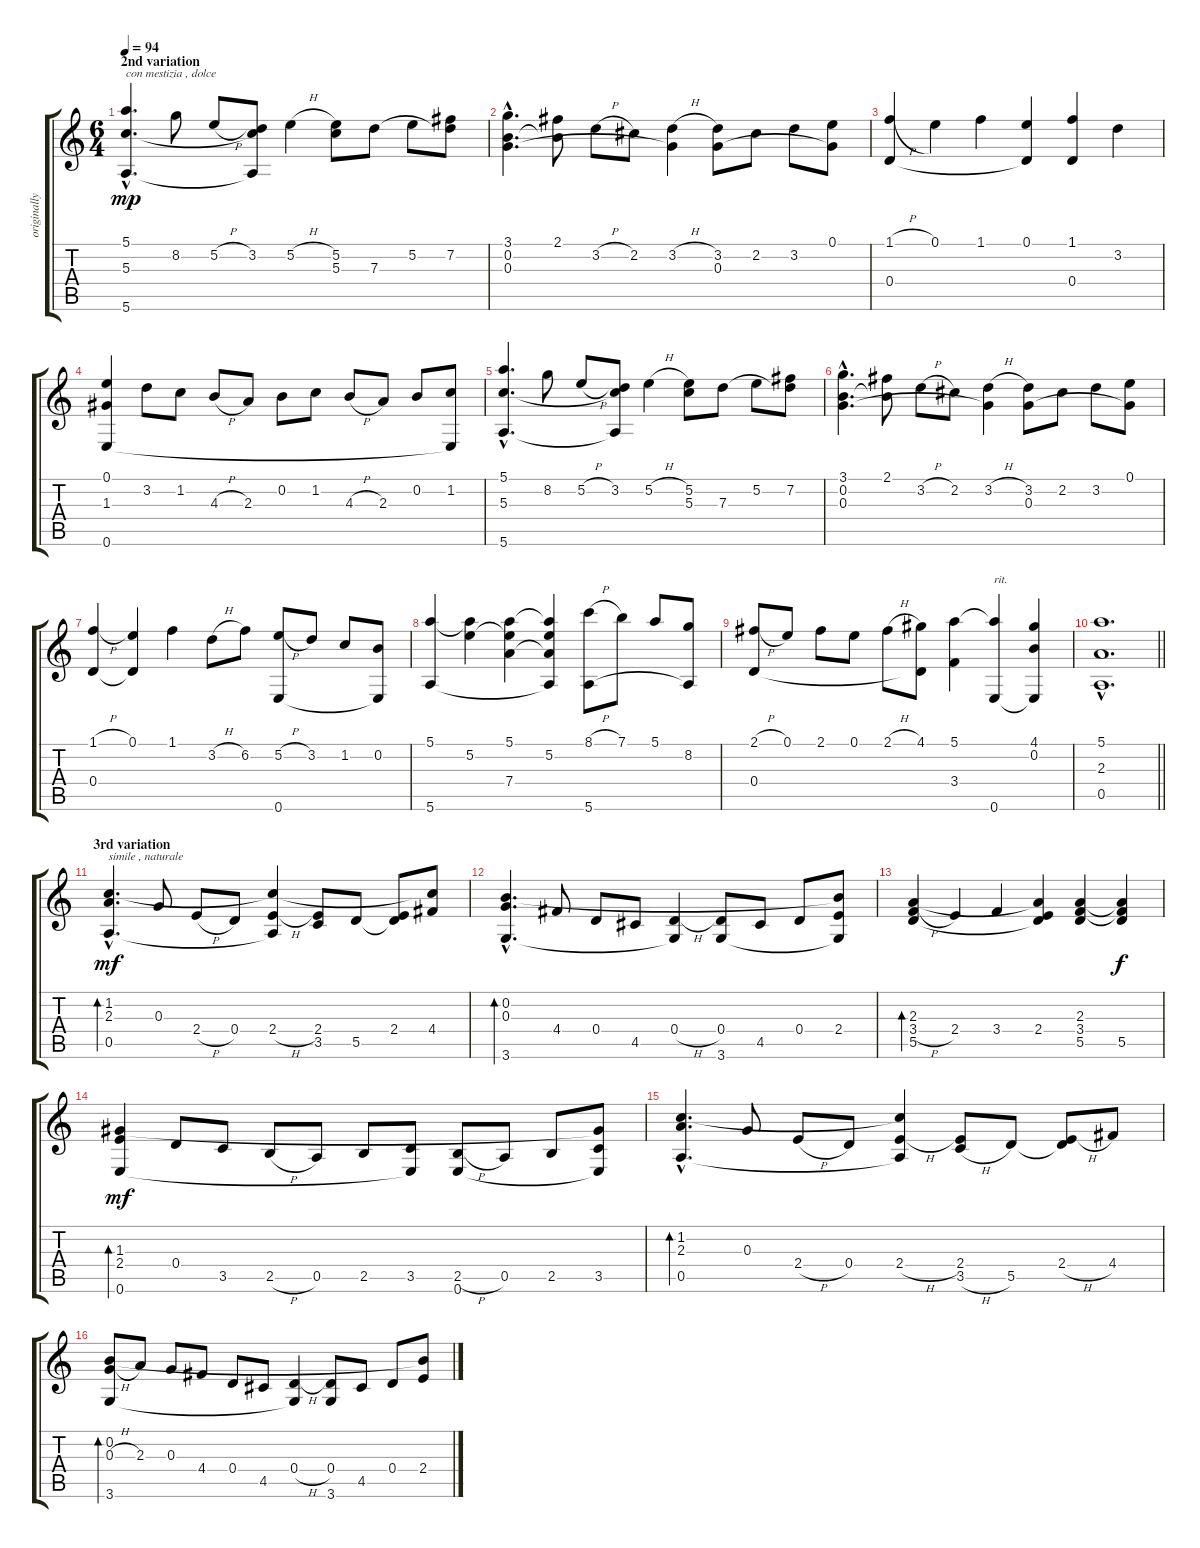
\track ("originally for vihuela" "originally") {instrument acousticguitarnylon}
\staff {score tabs}
\tuning (E4 B3 G3 D3 A2 E2) {hide}
\ts (6 4)
\section ("" "2nd variation")
\tempo 94
\clef g2
\ks c
(5.1{hac} 5.3{hac} 5.6{hac}).4{d txt "con mestizia , dolce" dy mp} 8.2.8 5.2{h}.8 (3.2 5.3{t} 5.6{t}).8 5.2{h}.4 (5.2 5.3).8 7.3.8 5.2.8 (7.2 7.3{t}).8 |
(3.1{hac} 0.2{hac} 0.3{hac}).4{d} (2.1 0.2{t}).8 3.2{h}.8 2.2.8 (3.2{h} 0.3{t}).4 (3.2 0.3).8 2.2.8 3.2.8 (0.1 0.3{t}).8 |
(1.1{h} 0.4).4 0.1.4 1.1.4 (0.1 0.4{t}).4 (1.1 0.4).4 3.2.4 |
(0.1 1.3 0.6).4 3.2.8 1.2.8 4.3{h}.8 2.3.8 0.2.8 1.2.8 4.3{h}.8 2.3.8 0.2.8 (1.2 0.6{t}).8 |
(5.1{hac} 5.3{hac} 5.6{hac}).4{d} 8.2.8 5.2{h}.8 (3.2 5.3{t} 5.6{t}).8 5.2{h}.4 (5.2 5.3).8 7.3.8 5.2.8 (7.2 7.3{t}).8 |
(3.1{hac} 0.2{hac} 0.3{hac}).4{d} (2.1 0.2{t}).8 3.2{h}.8 2.2.8 (3.2{h} 0.3{t}).4 (3.2 0.3).8 2.2.8 3.2.8 (0.1 0.3{t}).8 |
(1.1{h} 0.4).4 (0.1 0.4{t}).4 1.1.4 3.2{h}.8 6.2.8 (5.2{h} 0.6).8 3.2.8 1.2.8 (0.2 0.6{t}).8 |
(5.1 5.6).4 (5.1{t} 5.2).4 (5.1 5.2{t} 7.4).4 (5.1{t} 5.2 7.4{t} 5.6{t}).4 (8.1{h} 5.6).8 7.1.8 5.1.8 (8.2 5.6{t}).8 |
(2.1{h} 0.4).8 0.1.8 2.1.8 0.1.8 2.1{h}.8 (4.1 0.4{t}).8 (5.1 3.4).4 (5.1{t} 0.6).4{txt "rit."} (4.1 0.2 0.6{t}).4 |
\barLineRight lightlight
(5.1{hac} 2.3{hac} 0.5{hac}).1{d} |
\section ("" "3rd variation")
(1.2{hac} 2.3{hac} 0.5{hac}).4{d bd 120 txt "simile , naturale" dy mf} 0.3.8 2.4{h}.8 0.4.8 (1.2{t} 2.4{h} 0.5{t}).4 (2.4 3.5).8 5.5.8 (2.4 5.5{t}).8 (1.2{t} 4.4).8 |
(0.2{hac} 0.3{hac} 3.6{hac}).4{d bd 120} 4.4.8 0.4.8 4.5.8 (0.4{h} 3.6{t}).4 (0.4 3.6).8 4.5.8 0.4.8 (0.2{t} 2.4 3.6{t}).8 |
(2.3 3.4{h} 5.5).4{bd 120} 2.4.4 3.4.4 (2.3{t} 2.4 5.5{t}).4 (2.3 3.4 5.5).4 (2.3{t} 3.4{t} 5.5).4{dy f} |
(1.3 2.4 0.6).4{bd 120 dy mf} 0.4.8 3.5.8 2.5{h}.8 0.5.8 2.5.8 (3.5 0.6{t}).8 (2.5{h} 0.6).8 0.5.8 2.5.8 (1.3{t} 3.5 0.6{t}).8 |
(1.2{hac} 2.3{hac} 0.5{hac}).4{d bd 120} 0.3.8 2.4{h}.8 0.4.8 (1.2{t} 2.4{h} 0.5{t}).4 (2.4 3.5{h}).8 5.5.8 (2.4{h} 5.5{t}).8 4.4.8 |
(0.2 0.3{h} 3.6).8{bd 120} 2.3.8 0.3.8 4.4.8 0.4.8 4.5.8 (0.4{h} 3.6{t}).4 (0.4 3.6).8 4.5.8 0.4.8 (0.2{t} 2.4).8
